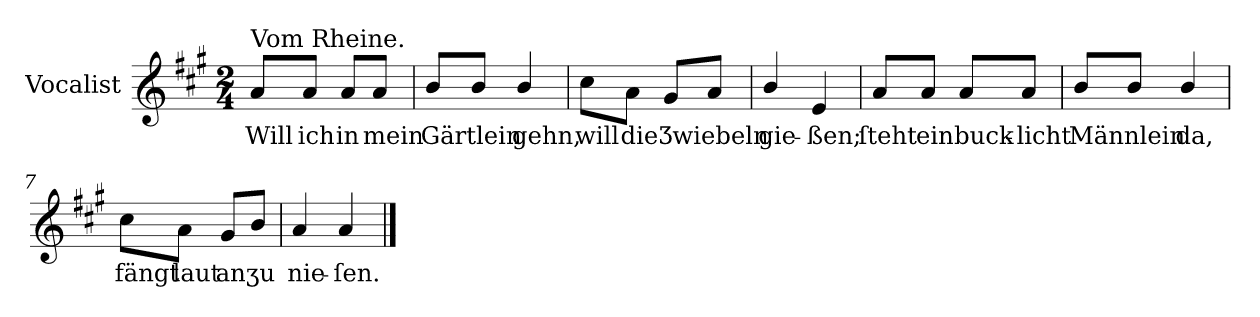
**kern	**text
*part1	*part1
*staff1	*staff1
*I"Vocalist	*
*k[f#c#g#]	*
*A:	*
*M2/4	*
=1	=1
!LO:TX:a:t=Vom Rheine.	!
8aL	Will
8aJ	ich
8aL	in
8aJ	mein
=2	=2
8b/L	Gärtlein
8b/J	.
4b/	gehn,
=3	=3
8cc#L	will
8aJ	die
8g#L	Ʒwiebeln
8aJ	.
=4	=4
4b/	gie-
4e	-ßen;
=5	=5
8aL	ſteht
8aJ	ein
8aL	buck-
8aJ	-licht
=6	=6
8b/L	Männlein
8b/J	.
4b/	da,
=7	=7
8cc#L	fängt
8aJ	laut
8g#L	an
8b/J	ʒu
=8	=8
4a	nie-
4a	-ſen.
==	==
*-	*-
